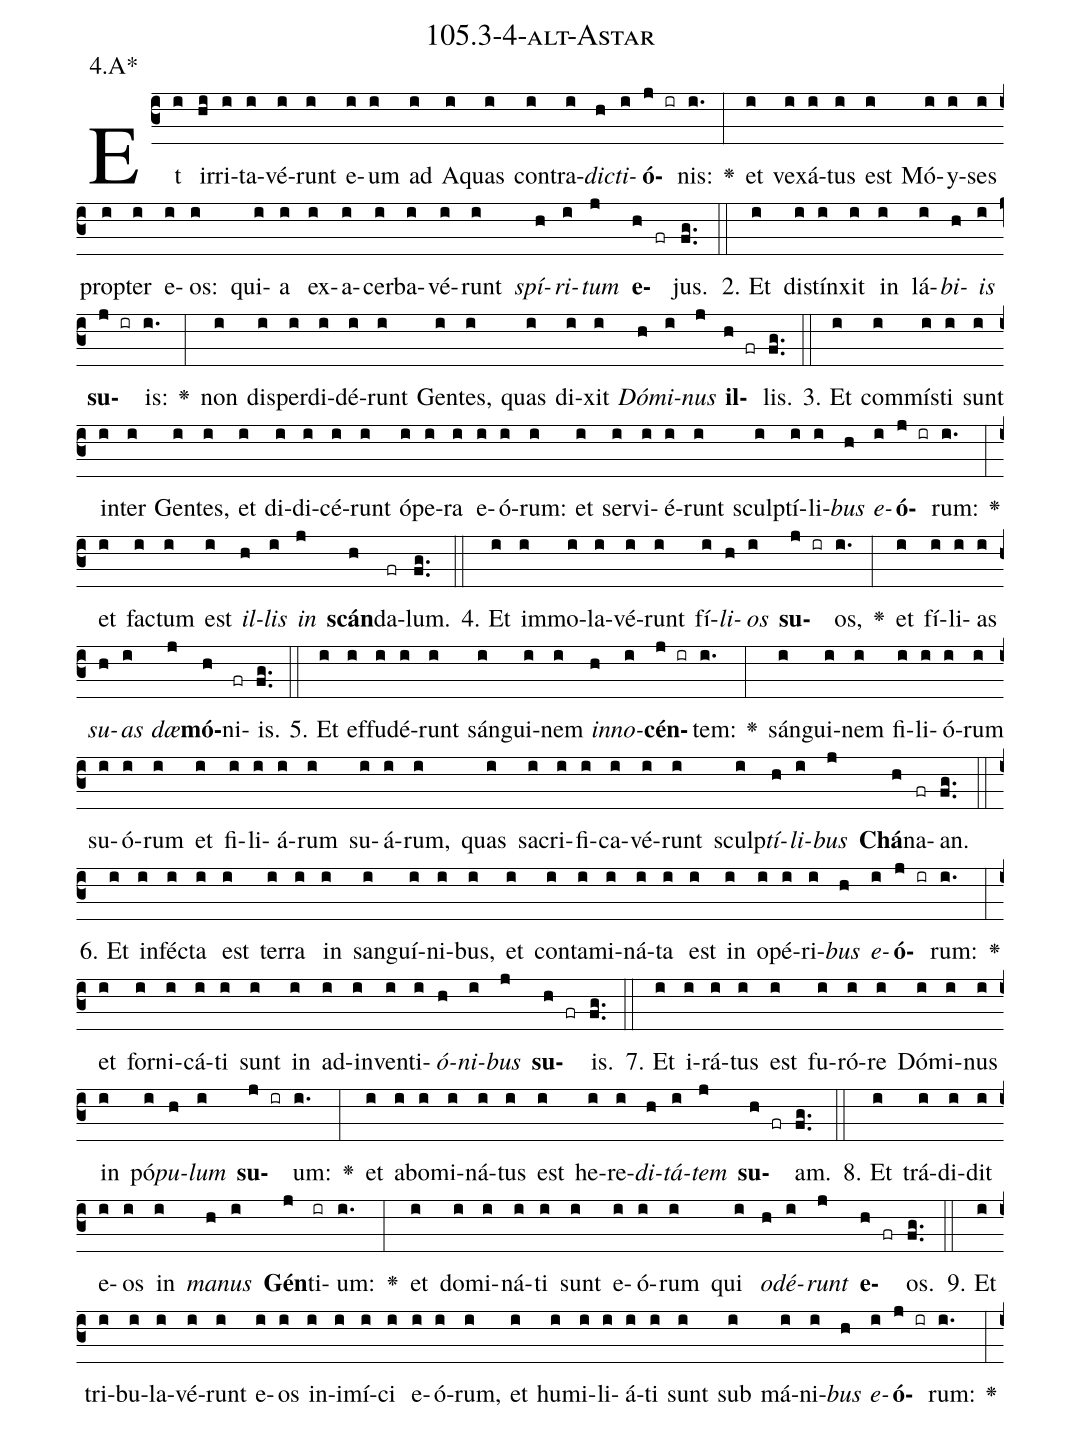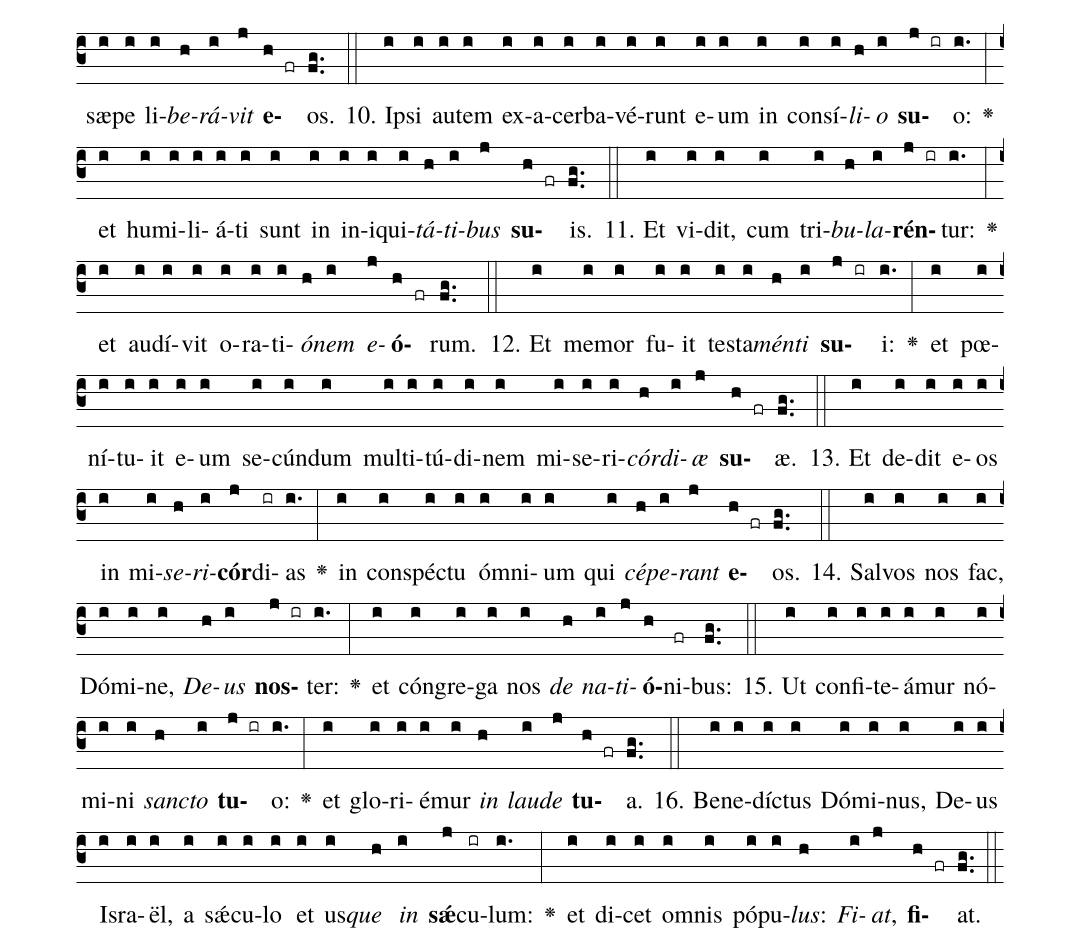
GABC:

name: 105.3-4-alt-Astar;
annotation: 4.A*;
%%
(c3)Et(i) ir(hi)ri(i)ta(i)vé(i)runt(i) e(i)um(i) ad(i) A(i)quas(i) con(i)tra(i)<i>dic</i>(h)<i>ti</i>(i)<b>ó</b>(j ir)nis:(i.) <v>\greheightstar</v>(:) et(i) ve(i)xá(i)tus(i) est(i) Mó(i)y(i)ses(i) prop(i)ter(i) e(i)os:(i) qui(i)a(i) ex(i)a(i)cer(i)ba(i)vé(i)runt(i) <i>spí</i>(h)<i>ri</i>(i)<i>tum</i>(j) <b>e</b>(h fr)jus.(fg..) (::)
2. Et(i) di(i)stín(i)xit(i) in(i) lá(i)<i>bi</i>(h)<i>is</i>(i) <b>su</b>(j ir)is:(i.) <v>\greheightstar</v>(:) non(i) dis(i)per(i)di(i)dé(i)runt(i) Gen(i)tes,(i) quas(i) di(i)xit(i) <i>Dó</i>(h)<i>mi</i>(i)<i>nus</i>(j) <b>il</b>(h fr)lis.(fg..) (::)
3. Et(i) com(i)mís(i)ti(i) sunt(i) in(i)ter(i) Gen(i)tes,(i) et(i) di(i)di(i)cé(i)runt(i) ó(i)pe(i)ra(i) e(i)ó(i)rum:(i) et(i) ser(i)vi(i)é(i)runt(i) sculp(i)tí(i)li(i)<i>bus</i>(h) <i>e</i>(i)<b>ó</b>(j ir)rum:(i.) <v>\greheightstar</v>(:) et(i) fac(i)tum(i) est(i) <i>il</i>(h)<i>lis</i>(i) <i>in</i>(j) <b>scán</b>(h)da(fr)lum.(fg..) (::)
4. Et(i) im(i)mo(i)la(i)vé(i)runt(i) fí(i)<i>li</i>(h)<i>os</i>(i) <b>su</b>(j ir)os,(i.) <v>\greheightstar</v>(:) et(i) fí(i)li(i)as(i) <i>su</i>(h)<i>as</i>(i) <i>dæ</i>(j)<b>mó</b>(h)ni(fr)is.(fg..) (::)
5. Et(i) ef(i)fu(i)dé(i)runt(i) sán(i)gui(i)nem(i) <i>in</i>(h)<i>no</i>(i)<b>cén</b>(j ir)tem:(i.) <v>\greheightstar</v>(:) sán(i)gui(i)nem(i) fi(i)li(i)ó(i)rum(i) su(i)ó(i)rum(i) et(i) fi(i)li(i)á(i)rum(i) su(i)á(i)rum,(i) quas(i) sa(i)cri(i)fi(i)ca(i)vé(i)runt(i) sculp(i)<i>tí</i>(h)<i>li</i>(i)<i>bus</i>(j) <b>Chá</b>(h)na(fr)an.(fg..) (::)
6. Et(i) in(i)féc(i)ta(i) est(i) ter(i)ra(i) in(i) san(i)guí(i)ni(i)bus,(i) et(i) con(i)ta(i)mi(i)ná(i)ta(i) est(i) in(i) o(i)pé(i)ri(i)<i>bus</i>(h) <i>e</i>(i)<b>ó</b>(j ir)rum:(i.) <v>\greheightstar</v>(:) et(i) for(i)ni(i)cá(i)ti(i) sunt(i) in(i) ad(i)in(i)ven(i)ti(i)<i>ó</i>(h)<i>ni</i>(i)<i>bus</i>(j) <b>su</b>(h fr)is.(fg..) (::)
7. Et(i) i(i)rá(i)tus(i) est(i) fu(i)ró(i)re(i) Dó(i)mi(i)nus(i) in(i) pó(i)<i>pu</i>(h)<i>lum</i>(i) <b>su</b>(j ir)um:(i.) <v>\greheightstar</v>(:) et(i) ab(i)o(i)mi(i)ná(i)tus(i) est(i) he(i)re(i)<i>di</i>(h)<i>tá</i>(i)<i>tem</i>(j) <b>su</b>(h fr)am.(fg..) (::)
8. Et(i) trá(i)di(i)dit(i) e(i)os(i) in(i) <i>ma</i>(h)<i>nus</i>(i) <b>Gén</b>(j)ti(ir)um:(i.) <v>\greheightstar</v>(:) et(i) do(i)mi(i)ná(i)ti(i) sunt(i) e(i)ó(i)rum(i) qui(i) <i>o</i>(h)<i>dé</i>(i)<i>runt</i>(j) <b>e</b>(h fr)os.(fg..) (::)
9. Et(i) tri(i)bu(i)la(i)vé(i)runt(i) e(i)os(i) in(i)i(i)mí(i)ci(i) e(i)ó(i)rum,(i) et(i) hu(i)mi(i)li(i)á(i)ti(i) sunt(i) sub(i) má(i)ni(i)<i>bus</i>(h) <i>e</i>(i)<b>ó</b>(j ir)rum:(i.) <v>\greheightstar</v>(:) sæ(i)pe(i) li(i)<i>be</i>(h)<i>rá</i>(i)<i>vit</i>(j) <b>e</b>(h fr)os.(fg..) (::)
10. Ip(i)si(i) au(i)tem(i) ex(i)a(i)cer(i)ba(i)vé(i)runt(i) e(i)um(i) in(i) con(i)sí(i)<i>li</i>(h)<i>o</i>(i) <b>su</b>(j ir)o:(i.) <v>\greheightstar</v>(:) et(i) hu(i)mi(i)li(i)á(i)ti(i) sunt(i) in(i) in(i)i(i)qui(i)<i>tá</i>(h)<i>ti</i>(i)<i>bus</i>(j) <b>su</b>(h fr)is.(fg..) (::)
11. Et(i) vi(i)dit,(i) cum(i) tri(i)<i>bu</i>(h)<i>la</i>(i)<b>rén</b>(j ir)tur:(i.) <v>\greheightstar</v>(:) et(i) au(i)dí(i)vit(i) o(i)ra(i)ti(i)<i>ó</i>(h)<i>nem</i>(i) <i>e</i>(j)<b>ó</b>(h fr)rum.(fg..) (::)
12. Et(i) me(i)mor(i) fu(i)it(i) tes(i)ta(i)<i>mén</i>(h)<i>ti</i>(i) <b>su</b>(j ir)i:(i.) <v>\greheightstar</v>(:) et(i) pœ(i)ní(i)tu(i)it(i) e(i)um(i) se(i)cún(i)dum(i) mul(i)ti(i)tú(i)di(i)nem(i) mi(i)se(i)ri(i)<i>cór</i>(h)<i>di</i>(i)<i>æ</i>(j) <b>su</b>(h fr)æ.(fg..) (::)
13. Et(i) de(i)dit(i) e(i)os(i) in(i) mi(i)<i>se</i>(h)<i>ri</i>(i)<b>cór</b>(j)di(ir)as(i.) <v>\greheightstar</v>(:) in(i) con(i)spéc(i)tu(i) óm(i)ni(i)um(i) qui(i) <i>cé</i>(h)<i>pe</i>(i)<i>rant</i>(j) <b>e</b>(h fr)os.(fg..) (::)
14. Sal(i)vos(i) nos(i) fac,(i) Dó(i)mi(i)ne,(i) <i>De</i>(h)<i>us</i>(i) <b>nos</b>(j ir)ter:(i.) <v>\greheightstar</v>(:) et(i) cón(i)gre(i)ga(i) nos(i) <i>de</i>(h) <i>na</i>(i)<i>ti</i>(j)<b>ó</b>(h)ni(fr)bus:(fg..) (::)
15. Ut(i) con(i)fi(i)te(i)á(i)mur(i) nó(i)mi(i)ni(i) <i>sanc</i>(h)<i>to</i>(i) <b>tu</b>(j ir)o:(i.) <v>\greheightstar</v>(:) et(i) glo(i)ri(i)é(i)mur(i) <i>in</i>(h) <i>lau</i>(i)<i>de</i>(j) <b>tu</b>(h fr)a.(fg..) (::)
16. Be(i)ne(i)díc(i)tus(i) Dó(i)mi(i)nus,(i) De(i)us(i) Is(i)ra(i)ël,(i) a(i) sǽ(i)cu(i)lo(i) et(i) us(i)<i>que</i>(h) <i>in</i>(i) <b>sǽ</b>(j)cu(ir)lum:(i.) <v>\greheightstar</v>(:) et(i) di(i)cet(i) om(i)nis(i) pó(i)pu(i)<i>lus</i>:(h) <i>Fi</i>(i)<i>at</i>,(j) <b>fi</b>(h fr)at.(fg..) (::)
